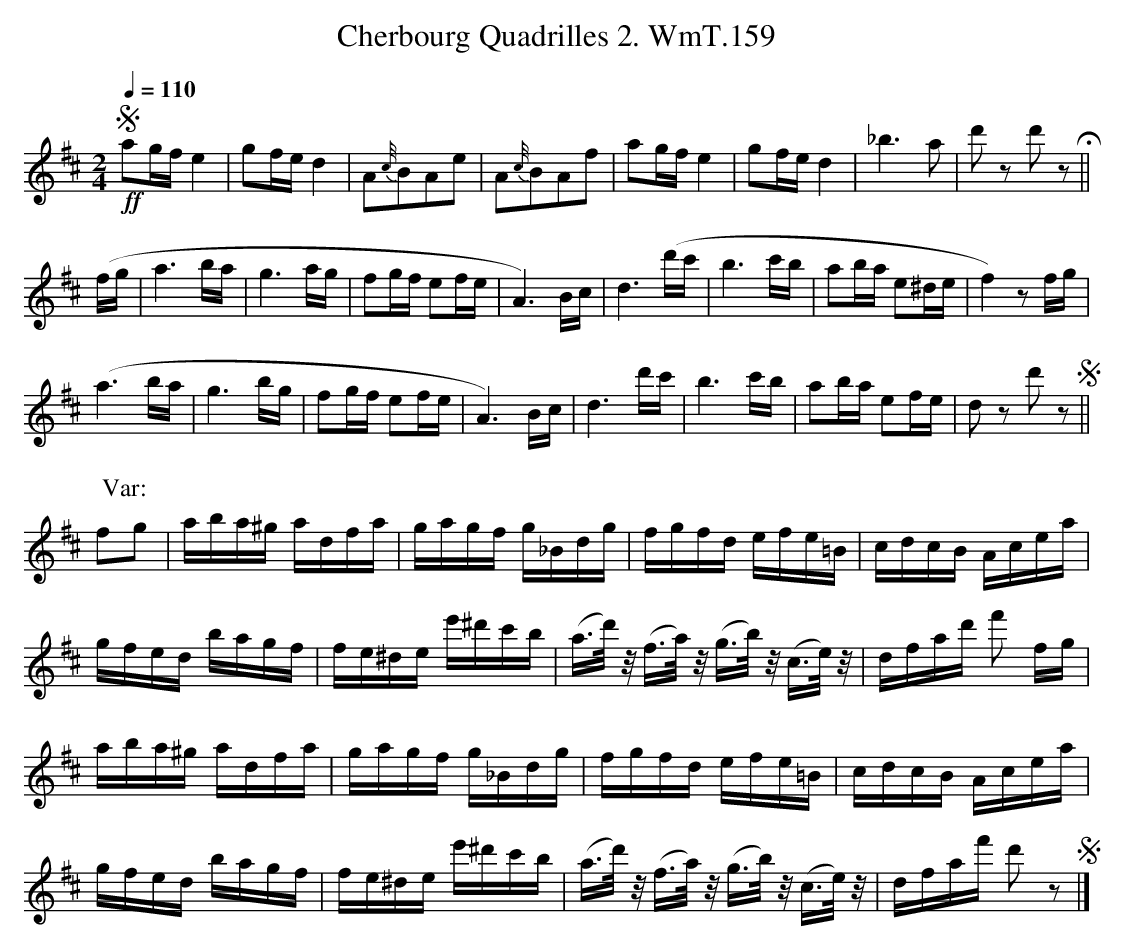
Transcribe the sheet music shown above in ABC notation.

X:1
T:Cherbourg Quadrilles 2. WmT.159
M:2/4
L:1/8
Q:1/4=110
K:D
!segno!!ff!ag/f/ e2|gf/e/ d2|A{c//}BAe|A{c//}BAf|ag/f/ e2|gf/e/ d2|_b3 a|d'z d'z!fermata!||
(f/g/|a3 b/a/| g3 a/g/|fg/f/ ef/e/|A3) B/c/|d3 (d'/c'/| b3 c'/b/|ab/a/ e^d/e/ |f2) z f/g/|
(a3 b/a/|g3 b/g/|fg/f/ ef/e/|A3) B/c/|d3 d'/c'/| b3 c'/b/|ab/a/ ef/e/|d z d' z!segno!||
W:Var:
--
%%vskip 0
fg|a/b/a/^g/ a/d/f/a/|g/a/g/f/ g/_B/d/g/|f/g/f/d/ e/f/e/=B/|c/d/c/B/ A/c/e/a/|
g/f/e/d/ b/a/g/f/|f/e/^d/e/ e'/^d'/c'/b/|(a/>d'/) z// (f/>a/) z// (g/>b/)z// (c/>e/) z//|d/f/a/d'/ f' f/g/|
a/b/a/^g/ a/d/f/a/|g/a/g/f/ g/_B/d/g/|f/g/f/d/ e/f/e/=B/|c/d/c/B/ A/c/e/a/|
g/f/e/d/ b/a/g/f/|f/e/^d/e/ e'/^d'/c'/b/|(a/>d'/) z// (f/>a/) z// (g/>b/)z// (c/>e/) z//|d/f/a/f'/ d' z !segno!|]
